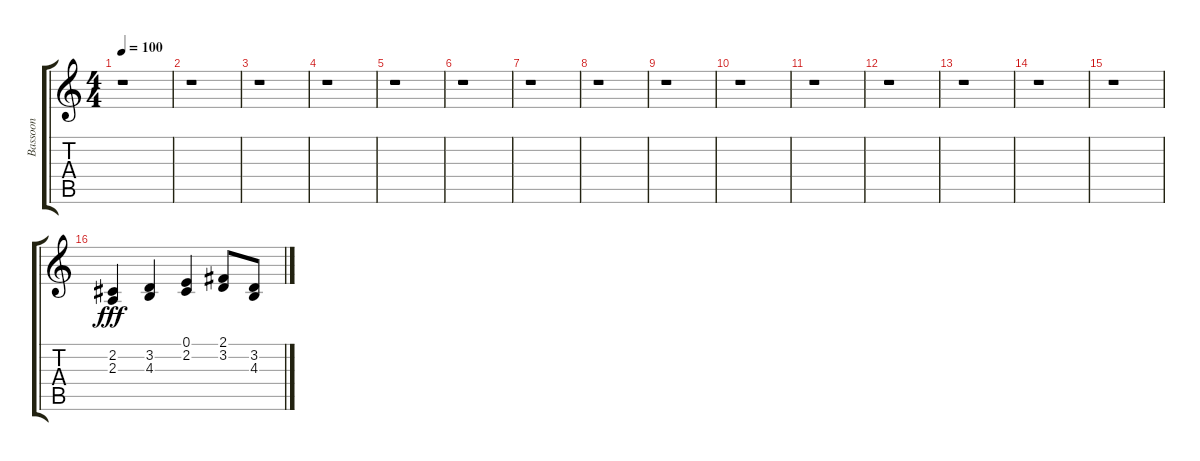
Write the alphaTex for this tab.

\track ("Bassoon" "Bassoon") {instrument bassoon}
\staff {score tabs}
\tuning (E4 B3 G3 D3 A2 E2) {hide}
\ts (4 4)
\tempo 100
\clef g2
\ks c
r.1{dy fff} |
r.1 |
r.1 |
r.1 |
r.1 |
r.1 |
r.1 |
r.1 |
r.1 |
r.1 |
r.1 |
r.1 |
r.1 |
r.1 |
r.1 |
(2.2 2.3).4 (3.2 4.3).4 (0.1 2.2).4 (2.1 3.2).8 (3.2 4.3).8
